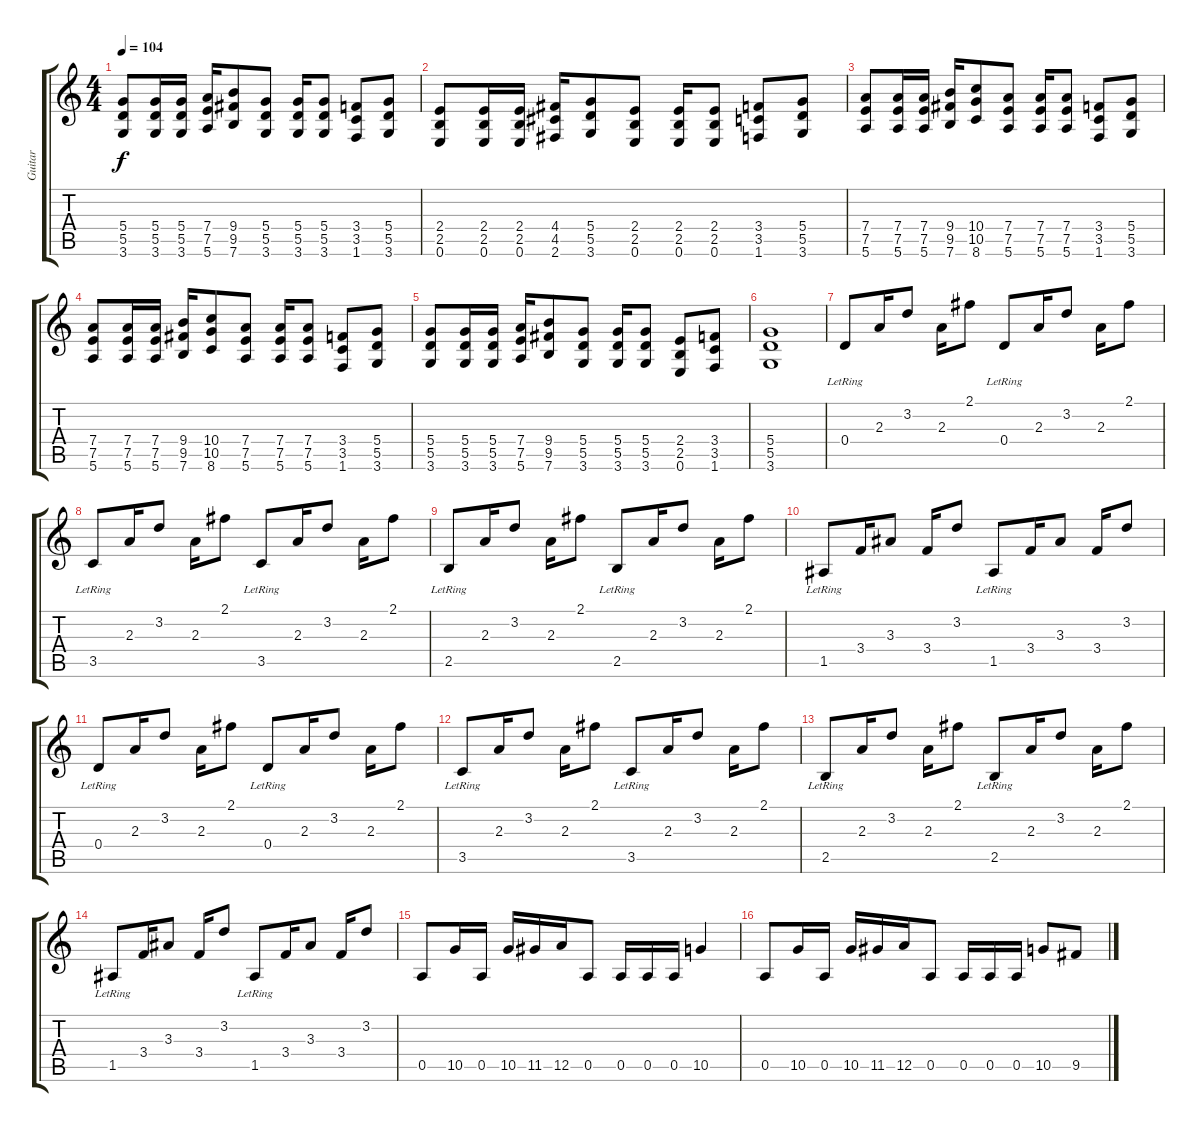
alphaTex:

\track ("Guitar" "Guitar") {instrument electricguitarclean}
\staff {score tabs}
\tuning (E4 B3 G3 D3 A2 E2) {hide}
\ts (4 4)
\tempo 104
\clef g2
\ks c
(5.4 5.5 3.6).8{dy f} (5.4 5.5 3.6).16 (5.4 5.5 3.6).16 (7.4 7.5 5.6).16 (9.4 9.5 7.6).8 (5.4 5.5 3.6).8 (5.4 5.5 3.6).16 (5.4 5.5 3.6).8 (3.4 3.5 1.6).8 (5.4 5.5 3.6).8 |
(2.4 2.5 0.6).8 (2.4 2.5 0.6).16 (2.4 2.5 0.6).16 (4.4 4.5 2.6).16 (5.4 5.5 3.6).8 (2.4 2.5 0.6).8 (2.4 2.5 0.6).16 (2.4 2.5 0.6).8 (3.4 3.5 1.6).8 (5.4 5.5 3.6).8 |
(7.4 7.5 5.6).8 (7.4 7.5 5.6).16 (7.4 7.5 5.6).16 (9.4 9.5 7.6).16 (10.4 10.5 8.6).8 (7.4 7.5 5.6).8 (7.4 7.5 5.6).16 (7.4 7.5 5.6).8 (3.4 3.5 1.6).8 (5.4 5.5 3.6).8 |
(7.4 7.5 5.6).8 (7.4 7.5 5.6).16 (7.4 7.5 5.6).16 (9.4 9.5 7.6).16 (10.4 10.5 8.6).8 (7.4 7.5 5.6).8 (7.4 7.5 5.6).16 (7.4 7.5 5.6).8 (3.4 3.5 1.6).8 (5.4 5.5 3.6).8 |
(5.4 5.5 3.6).8 (5.4 5.5 3.6).16 (5.4 5.5 3.6).16 (7.4 7.5 5.6).16 (9.4 9.5 7.6).8 (5.4 5.5 3.6).8 (5.4 5.5 3.6).16 (5.4 5.5 3.6).8 (2.4 2.5 0.6).8 (3.4 3.5 1.6).8 |
(5.4 5.5 3.6).1 |
0.4{lr}.8{instrument electricguitarclean} 2.3.16 3.2.8 2.3.16 2.1.8 0.4{lr}.8 2.3.16 3.2.8 2.3.16 2.1.8 |
3.5{lr}.8 2.3.16 3.2.8 2.3.16 2.1.8 3.5{lr}.8 2.3.16 3.2.8 2.3.16 2.1.8 |
2.5{lr}.8 2.3.16 3.2.8 2.3.16 2.1.8 2.5{lr}.8 2.3.16 3.2.8 2.3.16 2.1.8 |
1.5{lr}.8 3.4.16 3.3.8 3.4.16 3.2.8 1.5{lr}.8 3.4.16 3.3.8 3.4.16 3.2.8 |
0.4{lr}.8 2.3.16 3.2.8 2.3.16 2.1.8 0.4{lr}.8 2.3.16 3.2.8 2.3.16 2.1.8 |
3.5{lr}.8 2.3.16 3.2.8 2.3.16 2.1.8 3.5{lr}.8 2.3.16 3.2.8 2.3.16 2.1.8 |
2.5{lr}.8 2.3.16 3.2.8 2.3.16 2.1.8 2.5{lr}.8 2.3.16 3.2.8 2.3.16 2.1.8 |
1.5{lr}.8 3.4.16 3.3.8 3.4.16 3.2.8 1.5{lr}.8 3.4.16 3.3.8 3.4.16 3.2.8 |
0.5.8{instrument distortionguitar} 10.5.16 0.5.16 10.5.16 11.5.16 12.5.16 0.5.8 0.5.16 0.5.16 0.5.16 10.5.4 |
0.5.8 10.5.16 0.5.16 10.5.16 11.5.16 12.5.16 0.5.8 0.5.16 0.5.16 0.5.16 10.5.8 9.5.8
